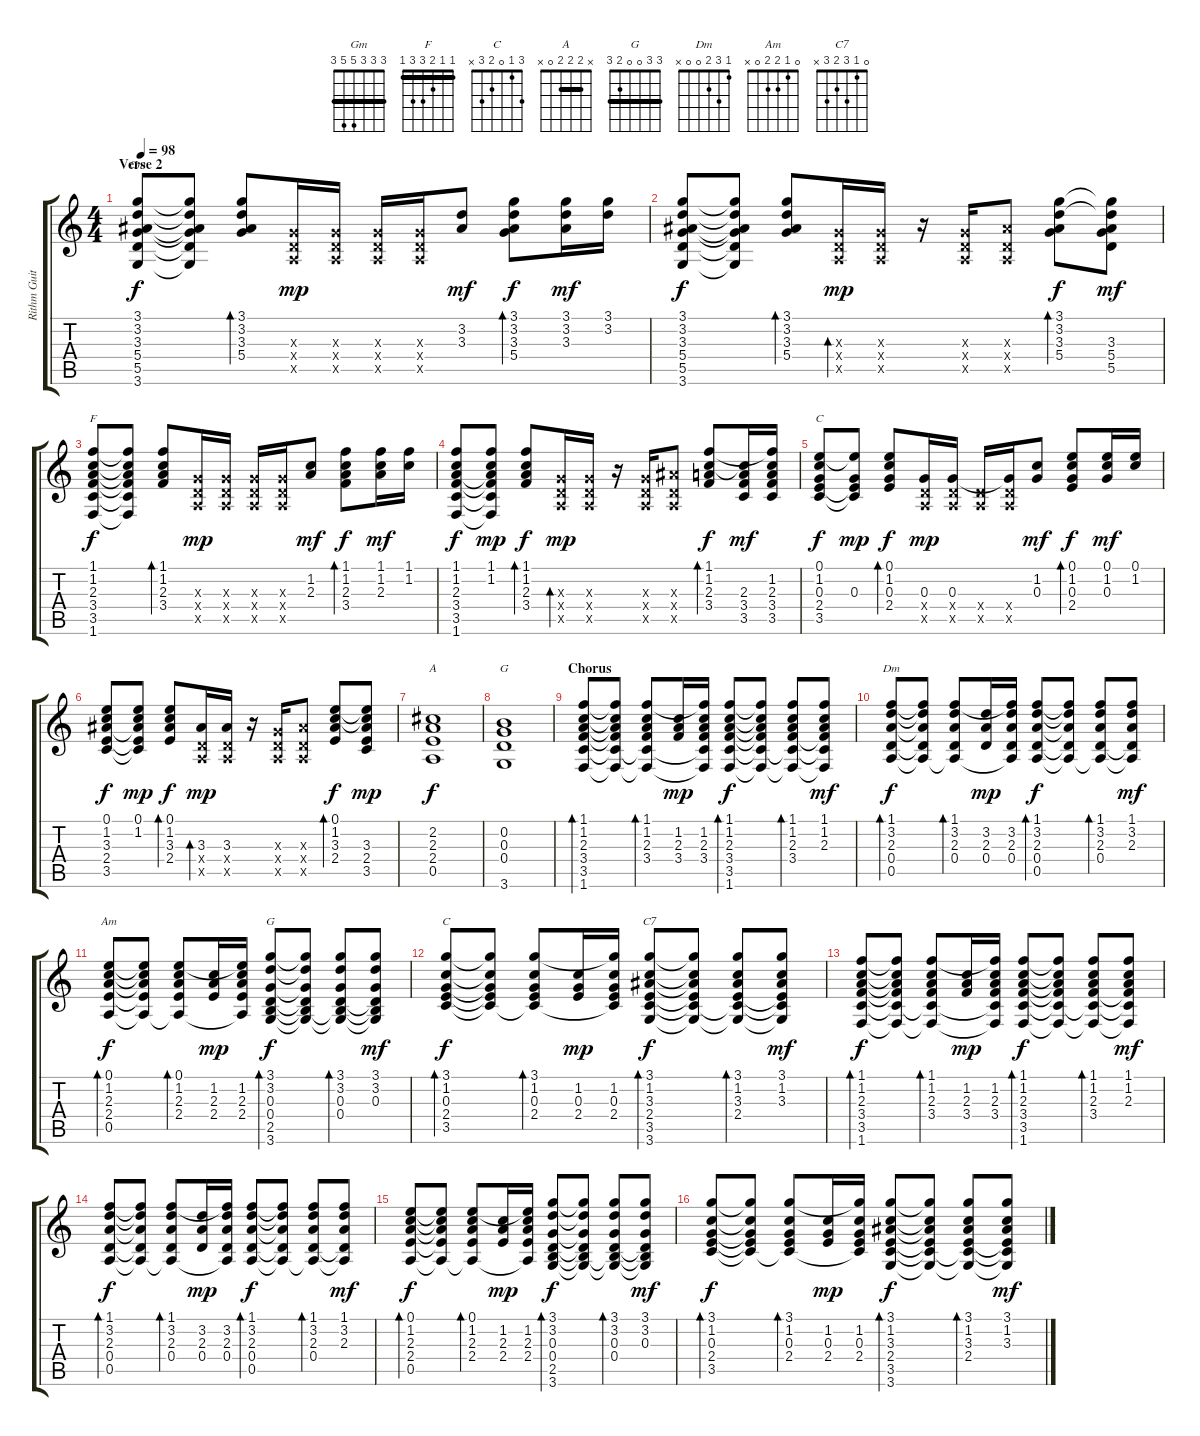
\track ("Rithm Guitar (Steel)" "Rithm Guit") {instrument acousticguitarsteel}
\staff {score tabs}
\tuning (E4 B3 G3 D3 A2 E2) {hide}
\chord ("Gm" 3 3 3 5 5 3) {barre 3}
\chord ("F" 1 1 2 3 3 1) {barre 1}
\chord ("C" 0 1 0 2 3 x)
\chord ("A" x 2 2 2 0 x) {barre 2}
\chord ("G" x 0 0 0 x 3)
\chord ("Dm" 1 3 2 0 0 x)
\chord ("Am" 0 1 2 2 0 x)
\chord ("G" 3 3 0 0 2 3) {barre 3}
\chord ("C" 3 1 0 2 3 x)
\chord ("C7" 0 1 3 2 3 x)
\ts (4 4)
\section ("" "Verse 2")
\tempo 98
\clef g2
\ks c
(3.1 3.2 3.3 5.4 5.5 3.6).8{ch "Gm" dy f} (3.1{t} 3.2{t} 3.3{t} 5.4{t} 5.5{t} 3.6{t}).8 (3.1 3.2 3.3 5.4).8{bd 30} (0.3{x} 0.4{x} 0.5{x}).16{dy mp} (0.3{x} 0.4{x} 0.5{x}).16 (0.3{x} 0.4{x} 0.5{x}).16 (0.3{x} 0.4{x} 0.5{x}).16 (3.2 3.3).8{dy mf} (3.1 3.2 3.3 5.4).8{bd 30 dy f} (3.1 3.2 3.3).16{dy mf} (3.1 3.2).16 |
(3.1 3.2 3.3 5.4 5.5 3.6).8{dy f} (3.1{t} 3.2{t} 3.3{t} 5.4{t} 5.5{t} 3.6{t}).8 (3.1 3.2 3.3 5.4).8{bd 30} (0.3{x} 0.4{x} 0.5{x}).16{bd 120 dy mp} (0.3{x} 0.4{x} 0.5{x}).16 r.16 (0.3{x} 0.4{x} 0.5{x}).16 (3.3{x} 0.4{x} 0.5{x}).8 (3.1 3.2 3.3 5.4).8{bd 30 dy f} (3.1{t} 3.2{t} 3.3 5.4 5.5).8{dy mf} |
(1.1 1.2 2.3 3.4 3.5 1.6).8{ch "F" dy f} (1.1{t} 1.2{t} 2.3{t} 3.4{t} 3.5{t} 1.6{t}).8 (1.1 1.2 2.3 3.4).8{bd 30} (0.3{x} 0.4{x} 0.5{x}).16{dy mp} (0.3{x} 0.4{x} 0.5{x}).16 (0.3{x} 0.4{x} 0.5{x}).16 (0.3{x} 0.4{x} 0.5{x}).16 (1.2 2.3).8{dy mf} (1.1 1.2 2.3 3.4).8{bd 30 dy f} (1.1 1.2 2.3).16{dy mf} (1.1 1.2).16 |
(1.1 1.2 2.3 3.4 3.5 1.6).8{dy f} (1.1 1.2 2.3{t} 3.4{t} 3.5{t} 1.6{t}).8{dy mp} (1.1 1.2 2.3 3.4).8{bd 30 dy f} (0.3{x} 0.4{x} 0.5{x}).16{bd 120 dy mp} (0.3{x} 0.4{x} 0.5{x}).16 r.16 (0.3{x} 0.4{x} 0.5{x}).16 (3.3{x} 0.4{x} 0.5{x}).8 (1.1 1.2 2.3 3.4).8{bd 30 dy f} (1.2{t} 2.3 3.4 3.5).16{dy mf} (1.1{t} 1.2 2.3 3.4 3.5).16 |
(0.1 1.2 0.3 2.4 3.5).8{ch "C" dy f} (0.1{t} 0.3 2.4{t} 3.5{t}).8{dy mp} (0.1 1.2 0.3 2.4).8{bd 30 dy f} (0.3 0.4{x} 0.5{x}).16{dy mp} (0.3 0.4{x} 0.5{x}).16 (0.4{x} 0.5{x}).16 (0.3{t} 0.4{x} 0.5{x}).16 (1.2 0.3).8{dy mf} (0.1 1.2 0.3 2.4).8{bd 30 dy f} (0.1 1.2 0.3).16{dy mf} (0.1 1.2).16 |
(0.1 1.2 3.3 2.4 3.5).8{dy f} (0.1 1.2 3.3{t} 2.4{t} 3.5{t}).8{dy mp} (0.1 1.2 3.3 2.4).8{bd 30 dy f} (3.3 0.4{x} 0.5{x}).16{bd 120 dy mp} (3.3 0.4{x} 0.5{x}).16 r.16 (0.3{x} 0.4{x} 0.5{x}).16 (3.3{x} 0.4{x} 0.5{x}).8 (0.1 1.2 3.3 2.4).8{bd 30 dy f} (0.1{t} 1.2{t} 3.3 2.4 3.5).8{dy mp} |
(2.2 2.3 2.4 0.5).1{ch "A" dy f} |
(0.2 0.3 0.4 3.6).1{ch "G"} |
\section ("" "Chorus")
(1.1 1.2 2.3 3.4 3.5 1.6).8{bd 60} (1.1{t} 1.2{t} 2.3{t} 3.4{t} 3.5{t} 1.6{t}).8 (1.1 1.2 2.3 3.4 3.5{t} 1.6{t}).8{bd 30} (1.2 2.3 3.4).16{dy mp} (1.1{t} 1.2 2.3 3.4 3.5{t} 1.6{t}).16 (1.1 1.2 2.3 3.4 3.5 1.6).8{bd 60 dy f} (1.1{t} 1.2{t} 2.3{t} 3.4{t} 3.5{t} 1.6{t}).8 (1.1 1.2 2.3 3.4 3.5{t} 1.6{t}).8{bd 30} (1.1 1.2 2.3 3.4{t} 3.5{t} 1.6{t}).8{dy mf} |
(1.1 3.2 2.3 0.4 0.5).8{bd 60 ch "Dm" dy f} (1.1{t} 3.2{t} 2.3{t} 0.4{t} 0.5{t}).8 (1.1 3.2 2.3 0.4 0.5{t}).8{bd 30} (3.2 2.3 0.4).16{dy mp} (1.1{t} 3.2 2.3 0.4 0.5{t}).16 (1.1 3.2 2.3 0.4 0.5).8{bd 60 dy f} (1.1{t} 3.2{t} 2.3{t} 0.4{t} 0.5{t}).8 (1.1 3.2 2.3 0.4 0.5{t}).8{bd 30} (1.1 3.2 2.3 0.4{t} 0.5{t}).8{dy mf} |
(0.1 1.2 2.3 2.4 0.5).8{bd 60 ch "Am" dy f} (0.1{t} 1.2{t} 2.3{t} 2.4{t} 0.5{t}).8 (0.1 1.2 2.3 2.4 0.5{t}).8{bd 30} (1.2 2.3 2.4).16{dy mp} (0.1{t} 1.2 2.3 2.4 0.5{t}).16 (3.1 3.2 0.3 0.4 2.5 3.6).8{bd 60 ch "G" dy f} (3.1{t} 3.2{t} 0.3{t} 0.4{t} 2.5{t} 3.6{t}).8 (3.1 3.2 0.3 0.4 2.5{t} 3.6{t}).8{bd 30} (3.1 3.2 0.3 0.4{t} 2.5{t} 3.6{t}).8{dy mf} |
(3.1 1.2 0.3 2.4 3.5).8{bd 60 ch "C" dy f} (3.1{t} 1.2{t} 0.3{t} 2.4{t} 3.5{t}).8 (3.1 1.2 0.3 2.4 3.5{t}).8{bd 30} (1.2 0.3 2.4).16{dy mp} (3.1{t} 1.2 0.3 2.4 3.5{t}).16 (3.1 1.2 3.3 2.4 3.5 3.6).8{bd 60 ch "C7" dy f} (3.1{t} 1.2{t} 3.3{t} 2.4{t} 3.5{t} 3.6{t}).8 (3.1 1.2 3.3 2.4 3.5{t} 3.6{t}).8{bd 30} (3.1 1.2 3.3 2.4{t} 3.5{t} 3.6{t}).8{dy mf} |
(1.1 1.2 2.3 3.4 3.5 1.6).8{bd 60 dy f} (1.1{t} 1.2{t} 2.3{t} 3.4{t} 3.5{t} 1.6{t}).8 (1.1 1.2 2.3 3.4 3.5{t} 1.6{t}).8{bd 30} (1.2 2.3 3.4).16{dy mp} (1.1{t} 1.2 2.3 3.4 3.5{t} 1.6{t}).16 (1.1 1.2 2.3 3.4 3.5 1.6).8{bd 60 dy f} (1.1{t} 1.2{t} 2.3{t} 3.4{t} 3.5{t} 1.6{t}).8 (1.1 1.2 2.3 3.4 3.5{t} 1.6{t}).8{bd 30} (1.1 1.2 2.3 3.4{t} 3.5{t} 1.6{t}).8{dy mf} |
(1.1 3.2 2.3 0.4 0.5).8{bd 60 dy f} (1.1{t} 3.2{t} 2.3{t} 0.4{t} 0.5{t}).8 (1.1 3.2 2.3 0.4 0.5{t}).8{bd 30} (3.2 2.3 0.4).16{dy mp} (1.1{t} 3.2 2.3 0.4 0.5{t}).16 (1.1 3.2 2.3 0.4 0.5).8{bd 60 dy f} (1.1{t} 3.2{t} 2.3{t} 0.4{t} 0.5{t}).8 (1.1 3.2 2.3 0.4 0.5{t}).8{bd 30} (1.1 3.2 2.3 0.4{t} 0.5{t}).8{dy mf} |
(0.1 1.2 2.3 2.4 0.5).8{bd 60 dy f} (0.1{t} 1.2{t} 2.3{t} 2.4{t} 0.5{t}).8 (0.1 1.2 2.3 2.4 0.5{t}).8{bd 30} (1.2 2.3 2.4).16{dy mp} (0.1{t} 1.2 2.3 2.4 0.5{t}).16 (3.1 3.2 0.3 0.4 2.5 3.6).8{bd 60 dy f} (3.1{t} 3.2{t} 0.3{t} 0.4{t} 2.5{t} 3.6{t}).8 (3.1 3.2 0.3 0.4 2.5{t} 3.6{t}).8{bd 30} (3.1 3.2 0.3 0.4{t} 2.5{t} 3.6{t}).8{dy mf} |
(3.1 1.2 0.3 2.4 3.5).8{bd 60 dy f} (3.1{t} 1.2{t} 0.3{t} 2.4{t} 3.5{t}).8 (3.1 1.2 0.3 2.4 3.5{t}).8{bd 30} (1.2 0.3 2.4).16{dy mp} (3.1{t} 1.2 0.3 2.4 3.5{t}).16 (3.1 1.2 3.3 2.4 3.5 3.6).8{bd 60 dy f} (3.1{t} 1.2{t} 3.3{t} 2.4{t} 3.5{t} 3.6{t}).8 (3.1 1.2 3.3 2.4 3.5{t} 3.6{t}).8{bd 30} (3.1 1.2 3.3 2.4{t} 3.5{t} 3.6{t}).8{dy mf}
